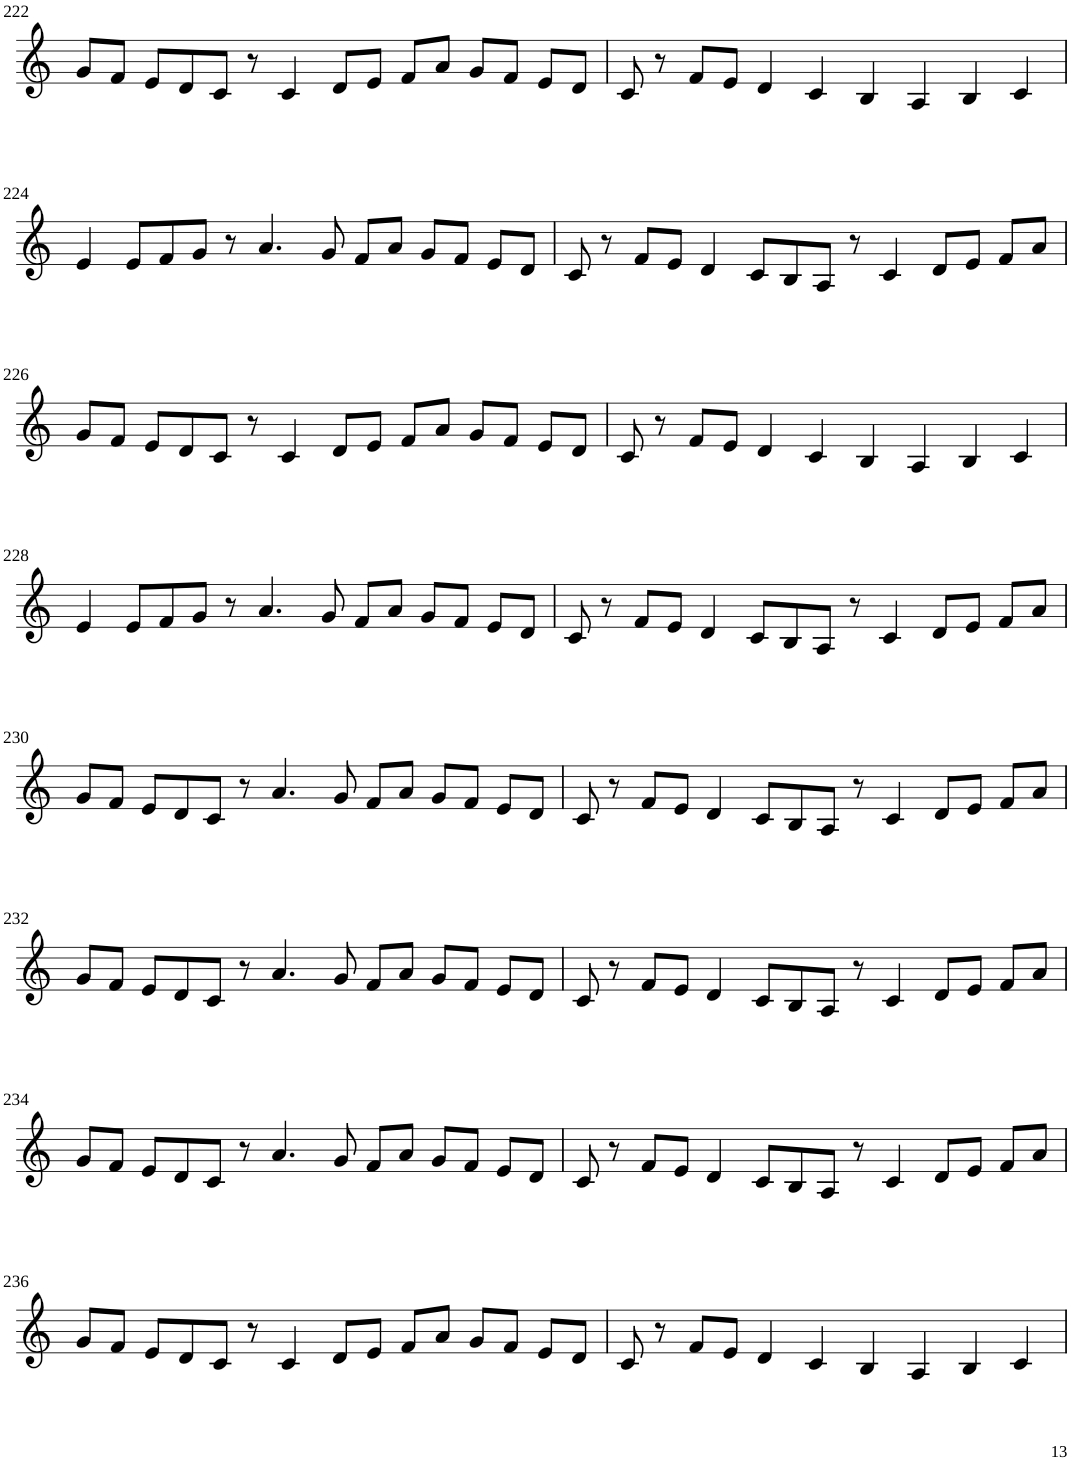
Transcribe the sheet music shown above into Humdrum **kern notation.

**kern
*part1
*staff1
*I"Violin
!!LO:PB:g=z
*clefG2
*k[]
*M8/4
=222
8g/L
8f/J
8e/L
8d/
8c/J
8r
4c/
8d/L
8e/J
8f/L
8a/J
8g/L
8f/J
8e/L
8d/J
=223
8c/
8r
8f/L
8e/J
4d/
4c/
4B/
4A/
4B/
4c/
!!LO:LB:g=z
=224
4e/
8e/L
8f/
8g/J
8r
4.a/
8g/
8f/L
8a/J
8g/L
8f/J
8e/L
8d/J
=225
8c/
8r
8f/L
8e/J
4d/
8c/L
8B/
8A/J
8r
4c/
8d/L
8e/J
8f/L
8a/J
!!LO:LB:g=z
=226
8g/L
8f/J
8e/L
8d/
8c/J
8r
4c/
8d/L
8e/J
8f/L
8a/J
8g/L
8f/J
8e/L
8d/J
=227
8c/
8r
8f/L
8e/J
4d/
4c/
4B/
4A/
4B/
4c/
!!LO:LB:g=z
=228
4e/
8e/L
8f/
8g/J
8r
4.a/
8g/
8f/L
8a/J
8g/L
8f/J
8e/L
8d/J
=229
8c/
8r
8f/L
8e/J
4d/
8c/L
8B/
8A/J
8r
4c/
8d/L
8e/J
8f/L
8a/J
!!LO:LB:g=z
=230
8g/L
8f/J
8e/L
8d/
8c/J
8r
4.a/
8g/
8f/L
8a/J
8g/L
8f/J
8e/L
8d/J
=231
8c/
8r
8f/L
8e/J
4d/
8c/L
8B/
8A/J
8r
4c/
8d/L
8e/J
8f/L
8a/J
!!LO:LB:g=z
=232
8g/L
8f/J
8e/L
8d/
8c/J
8r
4.a/
8g/
8f/L
8a/J
8g/L
8f/J
8e/L
8d/J
=233
8c/
8r
8f/L
8e/J
4d/
8c/L
8B/
8A/J
8r
4c/
8d/L
8e/J
8f/L
8a/J
!!LO:LB:g=z
=234
8g/L
8f/J
8e/L
8d/
8c/J
8r
4.a/
8g/
8f/L
8a/J
8g/L
8f/J
8e/L
8d/J
=235
8c/
8r
8f/L
8e/J
4d/
8c/L
8B/
8A/J
8r
4c/
8d/L
8e/J
8f/L
8a/J
!!LO:LB:g=z
=236
8g/L
8f/J
8e/L
8d/
8c/J
8r
4c/
8d/L
8e/J
8f/L
8a/J
8g/L
8f/J
8e/L
8d/J
=237
8c/
8r
8f/L
8e/J
4d/
4c/
4B/
4A/
4B/
4c/
=
*-
